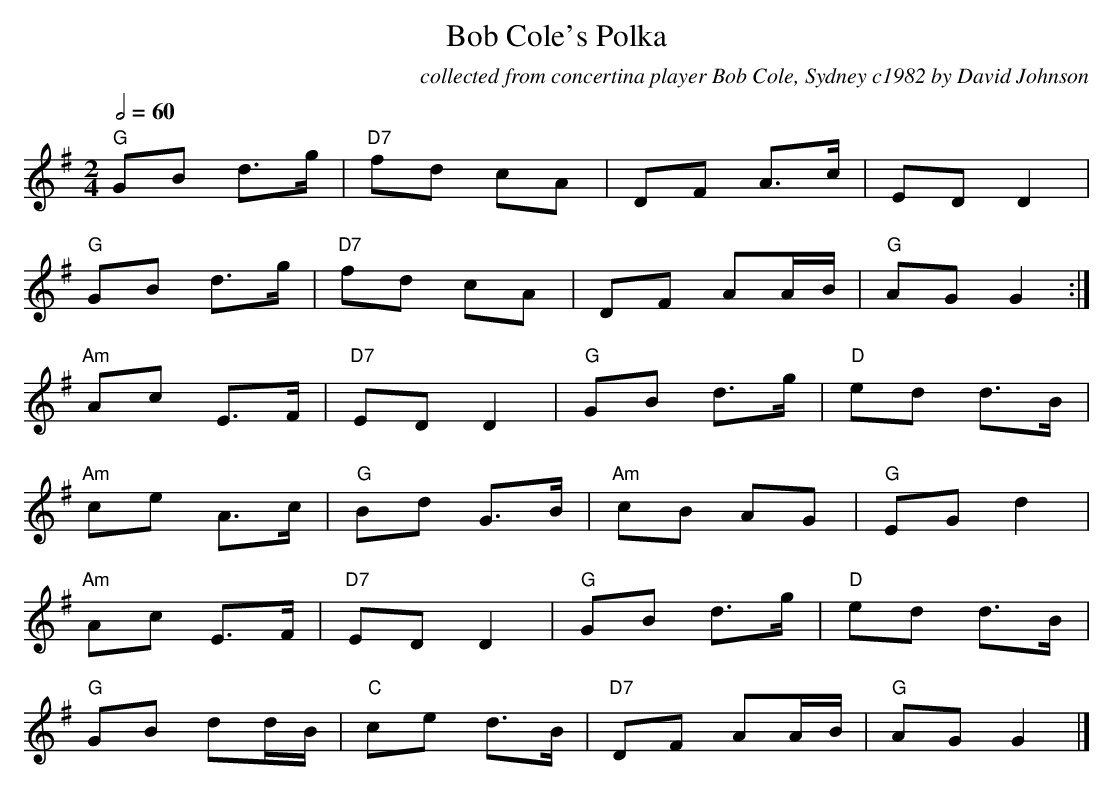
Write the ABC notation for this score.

X:1
T:Bob Cole's Polka
M:2/4
L:1/8
Q:2/4=60
C:collected from concertina player Bob Cole, Sydney c1982 by David Johnson
K:G
"G"GB d>g|"D7"fd cA|DF A>c|ED D2|
"G"GB d>g|"D7"fd cA|DF AA/B/|"G"AGG2:|
"Am"Ac E>F|"D7"EDD2|"G"GB d>g|"D"ed d>B|
"Am"ce A>c|"G"Bd G>B|"Am"cB AG|"G"EG d2|
"Am"Ac E>F|"D7"EDD2|"G"GB d>g|"D"ed d>B|
"G"GB dd/B/|"C"ce d>B|"D7"DF AA/B/|"G"AGG2|]
